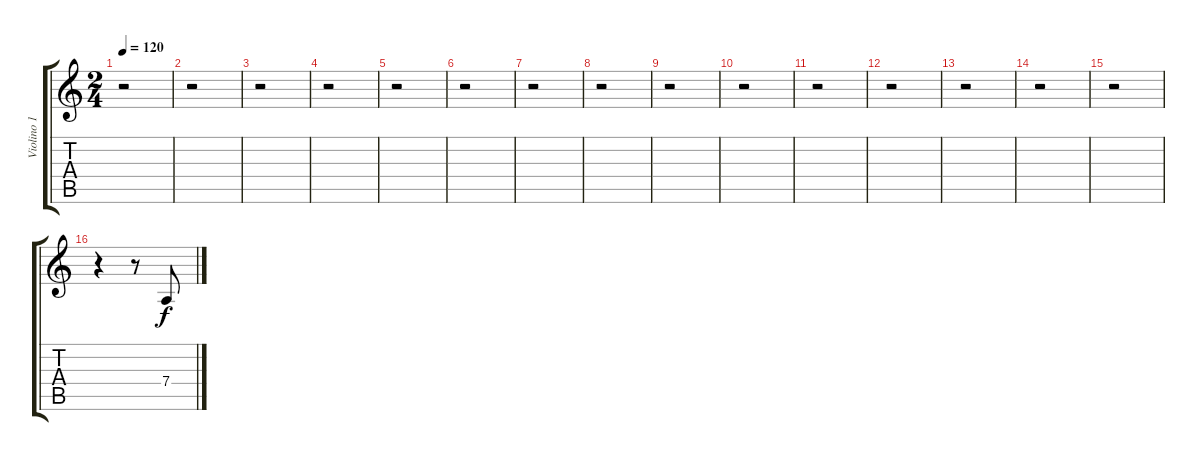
\track ("Violino 1" "Violino 1") {instrument violin}
\staff {score tabs}
\tuning (E4 B3 G3 D3 A2 E2) {hide}
\ts (2 4)
\tempo 120
\clef g2
\ks c
r.2{dy p} |
r.2 |
r.2 |
r.2 |
r.2 |
r.2 |
r.2 |
r.2 |
r.2 |
r.2 |
r.2 |
r.2 |
r.2 |
r.2 |
r.2 |
r.4 r.8 7.4.8{dy f}
